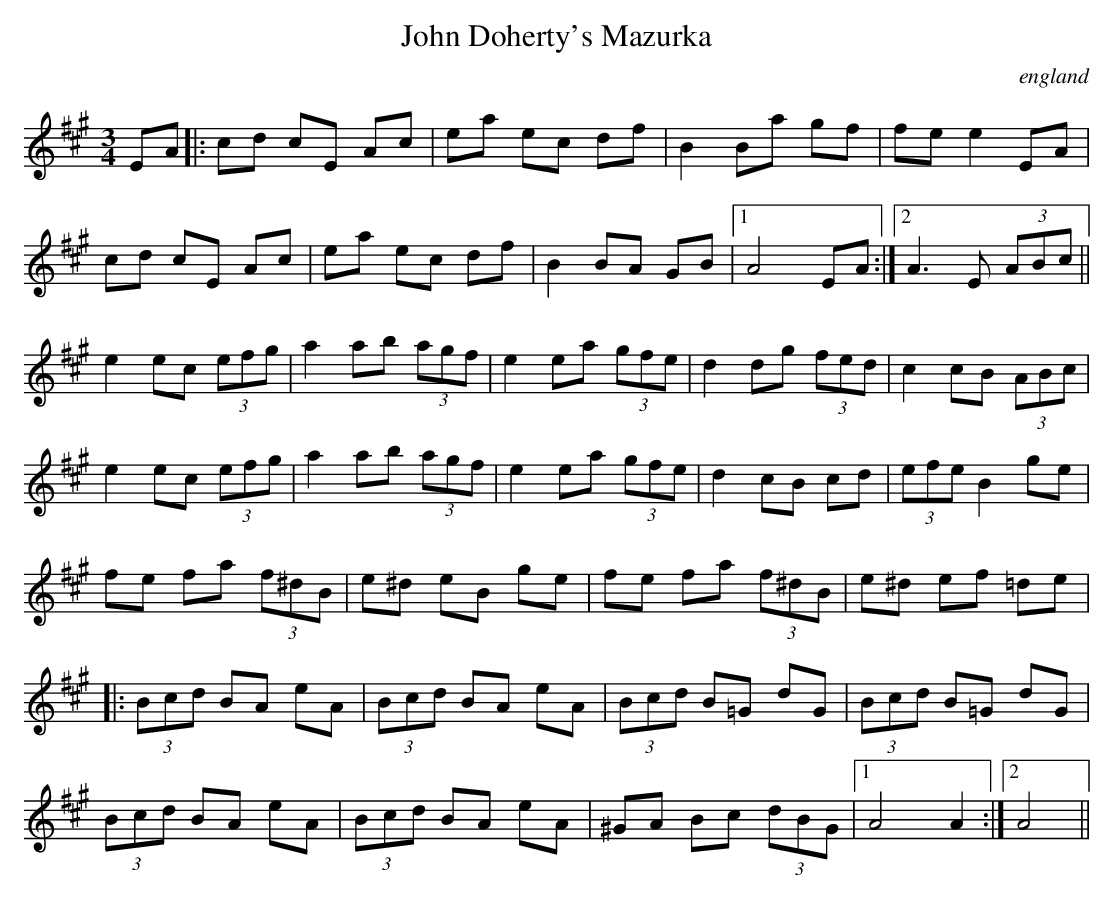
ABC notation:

X:1
T:John Doherty's Mazurka
O:england
M:3/4
K:A
EA|:cd cE Ac|ea ec df|B2 Ba gf|fe e2 EA|
cd cE Ac|ea ec df|B2 BA GB|1 A4 EA:|2 A3 E (3ABc||
e2 ec (3efg|a2 ab (3agf|e2 ea (3gfe|d2 dg (3fed|c2 cB (3ABc|
e2 ec (3efg|a2 ab (3agf|e2 ea (3gfe|d2 cB cd|(3efe B2 ge|
fe fa (3f^dB|e^d eB ge|fe fa (3f^dB|e^d ef =de|
|:(3Bcd BA eA|(3Bcd BA eA|(3Bcd B=G dG|(3Bcd B=G dG|
(3Bcd BA eA|(3Bcd BA eA|^GA Bc (3dBG|1 A4 A2:|2 A4||
